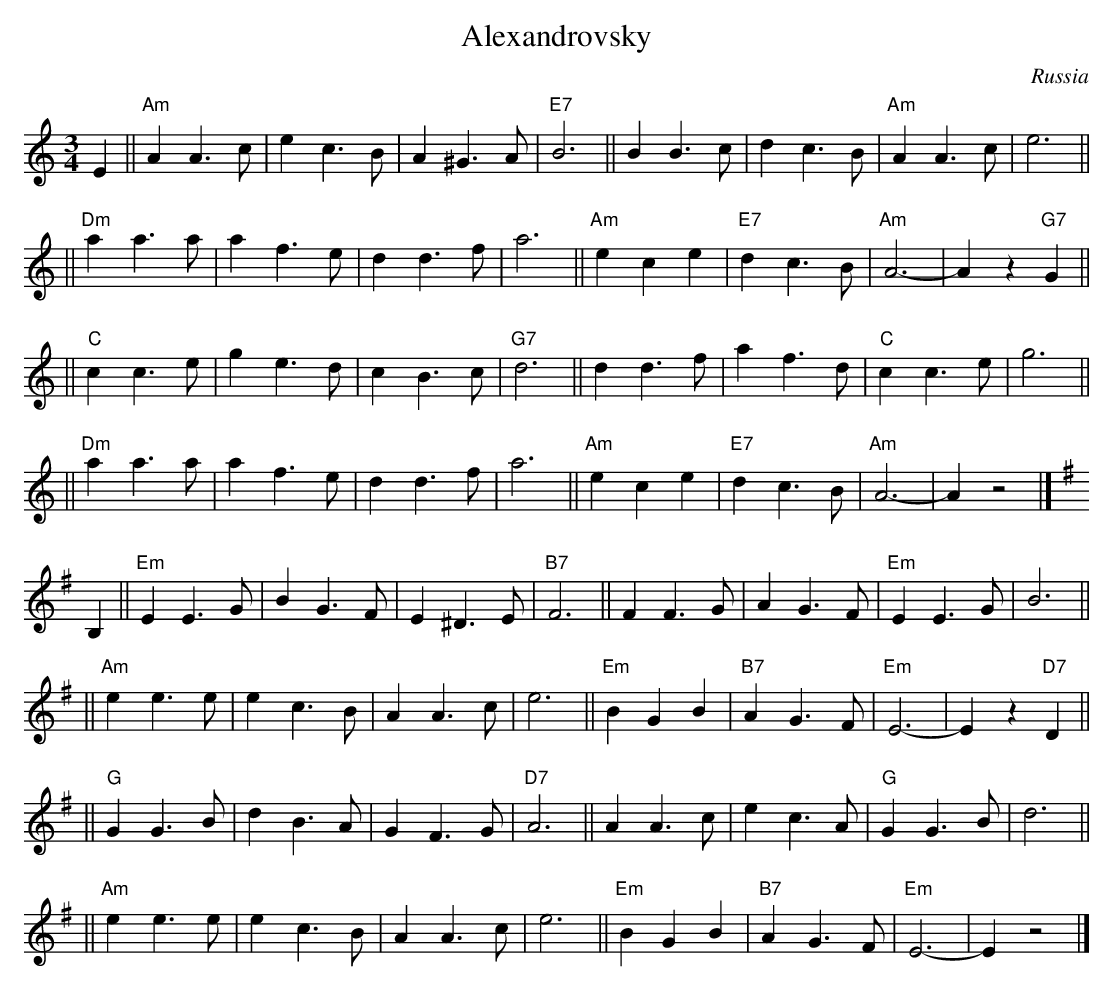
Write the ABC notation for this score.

X:1
T:Alexandrovsky
O:Russia
M:3/4
L:1/4
K:Am
E \
|| "Am"AA>c | ec>B | A^G>A | "E7"B3 || BB>c | dc>B | "Am"AA>c | e3 ||
|| "Dm"aa>a | af>e | dd>f | a3 || "Am"ece | "E7"dc>B | "Am"A3- | Az"G7"G ||
|| "C"cc>e | ge>d | cB>c | "G7"d3 || dd>f | af>d | "C"cc>e | g3 ||
|| "Dm"aa>a | af>e | dd>f | a3 || "Am"ece | "E7"dc>B | "Am"A3- | Az2 |]
K:Em
B, \
|| "Em"EE>G | BG>F | E^D>E | "B7"F3 || FF>G | AG>F | "Em"EE>G | B3 ||
|| "Am"ee>e | ec>B | AA>c | e3 || "Em"BGB | "B7"AG>F | "Em"E3- | Ez"D7"D ||
|| "G"GG>B | dB>A | GF>G | "D7"A3 || AA>c | ec>A | "G"GG>B | d3 ||
|| "Am"ee>e | ec>B | AA>c | e3 || "Em"BGB | "B7"AG>F | "Em"E3- | Ez2 |]
